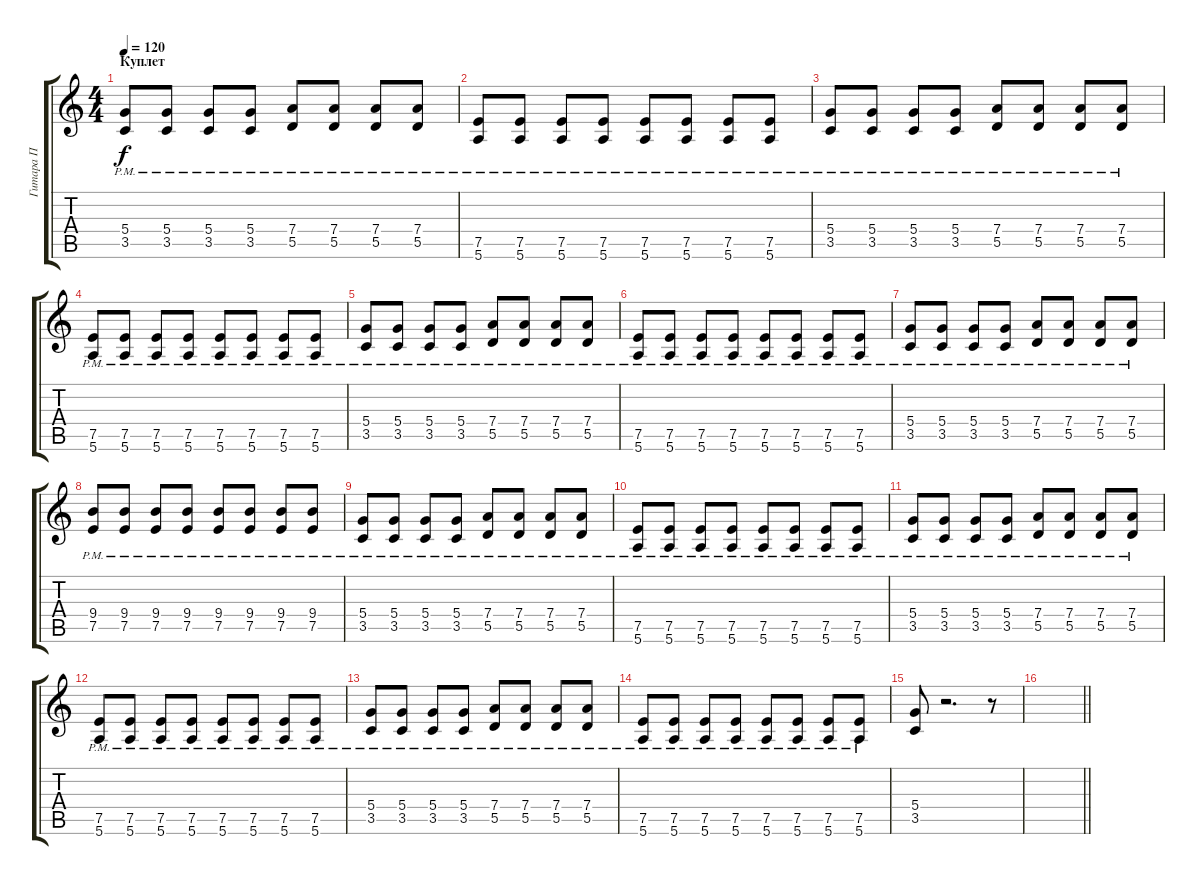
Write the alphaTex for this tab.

\track ("Гитара П" "Гитара П") {instrument overdrivenguitar}
\staff {score tabs}
\tuning (E4 B3 G3 D3 A2 E2) {hide}
\ts (4 4)
\section ("" "Куплет")
\tempo 120
\clef g2
\ks c
(5.4{pm} 3.5{pm}).8{dy f} (5.4{pm} 3.5{pm}).8 (5.4{pm} 3.5{pm}).8 (5.4{pm} 3.5{pm}).8 (7.4{pm} 5.5{pm}).8 (7.4{pm} 5.5{pm}).8 (7.4{pm} 5.5{pm}).8 (7.4{pm} 5.5{pm}).8 |
(7.5{pm} 5.6{pm}).8 (7.5{pm} 5.6{pm}).8 (7.5{pm} 5.6{pm}).8 (7.5{pm} 5.6{pm}).8 (7.5{pm} 5.6{pm}).8 (7.5{pm} 5.6{pm}).8 (7.5{pm} 5.6{pm}).8 (7.5{pm} 5.6{pm}).8 |
(5.4{pm} 3.5{pm}).8 (5.4{pm} 3.5{pm}).8 (5.4{pm} 3.5{pm}).8 (5.4{pm} 3.5{pm}).8 (7.4{pm} 5.5{pm}).8 (7.4{pm} 5.5{pm}).8 (7.4{pm} 5.5{pm}).8 (7.4{pm} 5.5{pm}).8 |
(7.5{pm} 5.6{pm}).8 (7.5{pm} 5.6{pm}).8 (7.5{pm} 5.6{pm}).8 (7.5{pm} 5.6{pm}).8 (7.5{pm} 5.6{pm}).8 (7.5{pm} 5.6{pm}).8 (7.5{pm} 5.6{pm}).8 (7.5{pm} 5.6{pm}).8 |
(5.4{pm} 3.5{pm}).8 (5.4{pm} 3.5{pm}).8 (5.4{pm} 3.5{pm}).8 (5.4{pm} 3.5{pm}).8 (7.4{pm} 5.5{pm}).8 (7.4{pm} 5.5{pm}).8 (7.4{pm} 5.5{pm}).8 (7.4{pm} 5.5{pm}).8 |
(7.5{pm} 5.6{pm}).8 (7.5{pm} 5.6{pm}).8 (7.5{pm} 5.6{pm}).8 (7.5{pm} 5.6{pm}).8 (7.5{pm} 5.6{pm}).8 (7.5{pm} 5.6{pm}).8 (7.5{pm} 5.6{pm}).8 (7.5{pm} 5.6{pm}).8 |
(5.4{pm} 3.5{pm}).8 (5.4{pm} 3.5{pm}).8 (5.4{pm} 3.5{pm}).8 (5.4{pm} 3.5{pm}).8 (7.4{pm} 5.5{pm}).8 (7.4{pm} 5.5{pm}).8 (7.4{pm} 5.5{pm}).8 (7.4{pm} 5.5{pm}).8 |
(9.4{pm} 7.5{pm}).8 (9.4{pm} 7.5{pm}).8 (9.4{pm} 7.5{pm}).8 (9.4{pm} 7.5{pm}).8 (9.4{pm} 7.5{pm}).8 (9.4{pm} 7.5{pm}).8 (9.4{pm} 7.5{pm}).8 (9.4{pm} 7.5{pm}).8 |
(5.4{pm} 3.5{pm}).8 (5.4{pm} 3.5{pm}).8 (5.4{pm} 3.5{pm}).8 (5.4{pm} 3.5{pm}).8 (7.4{pm} 5.5{pm}).8 (7.4{pm} 5.5{pm}).8 (7.4{pm} 5.5{pm}).8 (7.4{pm} 5.5{pm}).8 |
(7.5{pm} 5.6{pm}).8 (7.5{pm} 5.6{pm}).8 (7.5{pm} 5.6{pm}).8 (7.5{pm} 5.6{pm}).8 (7.5{pm} 5.6{pm}).8 (7.5{pm} 5.6{pm}).8 (7.5{pm} 5.6{pm}).8 (7.5{pm} 5.6{pm}).8 |
(5.4{pm} 3.5{pm}).8 (5.4{pm} 3.5{pm}).8 (5.4{pm} 3.5{pm}).8 (5.4{pm} 3.5{pm}).8 (7.4{pm} 5.5{pm}).8 (7.4{pm} 5.5{pm}).8 (7.4{pm} 5.5{pm}).8 (7.4{pm} 5.5{pm}).8 |
(7.5{pm} 5.6{pm}).8 (7.5{pm} 5.6{pm}).8 (7.5{pm} 5.6{pm}).8 (7.5{pm} 5.6{pm}).8 (7.5{pm} 5.6{pm}).8 (7.5{pm} 5.6{pm}).8 (7.5{pm} 5.6{pm}).8 (7.5{pm} 5.6{pm}).8 |
(5.4{pm} 3.5{pm}).8 (5.4{pm} 3.5{pm}).8 (5.4{pm} 3.5{pm}).8 (5.4{pm} 3.5{pm}).8 (7.4{pm} 5.5{pm}).8 (7.4{pm} 5.5{pm}).8 (7.4{pm} 5.5{pm}).8 (7.4{pm} 5.5{pm}).8 |
(7.5{pm} 5.6{pm}).8 (7.5{pm} 5.6{pm}).8 (7.5{pm} 5.6{pm}).8 (7.5{pm} 5.6{pm}).8 (7.5{pm} 5.6{pm}).8 (7.5{pm} 5.6{pm}).8 (7.5{pm} 5.6{pm}).8 (7.5{pm} 5.6{pm}).8 |
(5.4 3.5).8 r.2{d} r.8 |
\barLineRight lightlight
